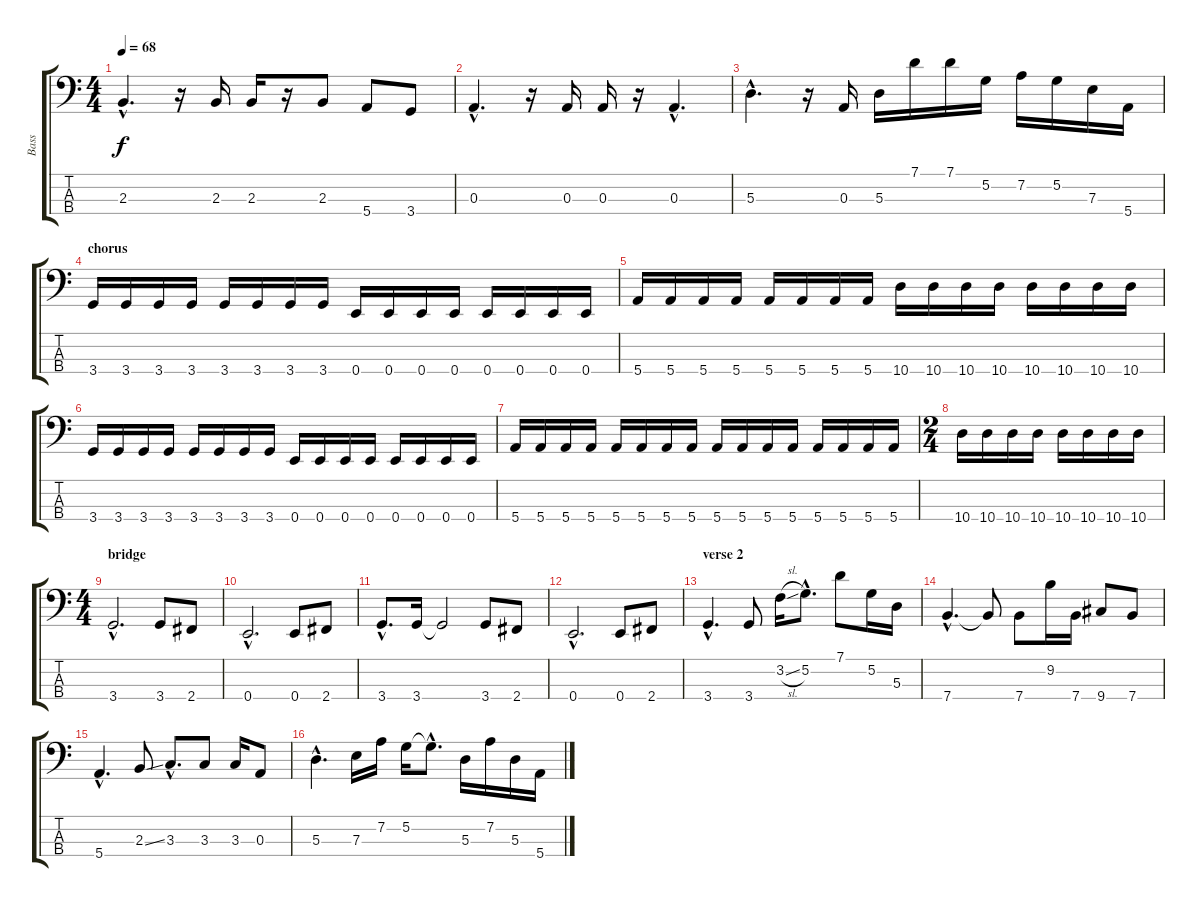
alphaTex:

\track ("Bass" "Bass") {instrument electricbassfinger}
\staff {score tabs}
\tuning (G2 D2 A1 E1) {hide}
\ts (4 4)
\tempo 68
\clef f4
\ks c
2.3{hac}.4{d dy f} r.16 2.3.16 2.3.16 r.16 2.3.8 5.4.8 3.4.8 |
0.3{hac}.4{d} r.16 0.3.16 0.3.16 r.16 0.3{hac}.4{d} |
5.3{hac}.4{d} r.16 0.3.16 5.3.16 7.1.16 7.1.16 5.2.16 7.2.16 5.2.16 7.3.16 5.4.16 |
\section ("" "chorus")
3.4.16 3.4.16 3.4.16 3.4.16 3.4.16 3.4.16 3.4.16 3.4.16 0.4.16 0.4.16 0.4.16 0.4.16 0.4.16 0.4.16 0.4.16 0.4.16 |
5.4.16 5.4.16 5.4.16 5.4.16 5.4.16 5.4.16 5.4.16 5.4.16 10.4.16 10.4.16 10.4.16 10.4.16 10.4.16 10.4.16 10.4.16 10.4.16 |
3.4.16 3.4.16 3.4.16 3.4.16 3.4.16 3.4.16 3.4.16 3.4.16 0.4.16 0.4.16 0.4.16 0.4.16 0.4.16 0.4.16 0.4.16 0.4.16 |
5.4.16 5.4.16 5.4.16 5.4.16 5.4.16 5.4.16 5.4.16 5.4.16 5.4.16 5.4.16 5.4.16 5.4.16 5.4.16 5.4.16 5.4.16 5.4.16 |
\ts (2 4)
10.4.16 10.4.16 10.4.16 10.4.16 10.4.16 10.4.16 10.4.16 10.4.16 |
\ts (4 4)
\section ("" "bridge")
3.4{hac}.2{d} 3.4.8 2.4.8 |
0.4{hac}.2{d} 0.4.8 2.4.8 |
3.4{hac}.8{d} 3.4.16 3.4{t}.2 3.4.8 2.4.8 |
0.4{hac}.2{d} 0.4.8 2.4.8 |
\section ("" "verse 2")
3.4{hac}.4{d} 3.4.8 3.2{sl}.16 5.2{hac}.8{d} 7.1.8 5.2.16 5.3.16 |
7.4{hac}.4{d} 7.4{t}.8 7.4.8 9.2.16 7.4.16 9.4.8 7.4.8 |
5.4{hac}.4{d} 2.3{ss}.8 3.3{hac}.8{d} 3.3.8 3.3.16 0.3.8 |
5.3{hac}.4{d} 7.3.16 7.2.16 5.2.16 5.2{hac t}.8{d} 5.3.16 7.2.16 5.3.16 5.4.16
